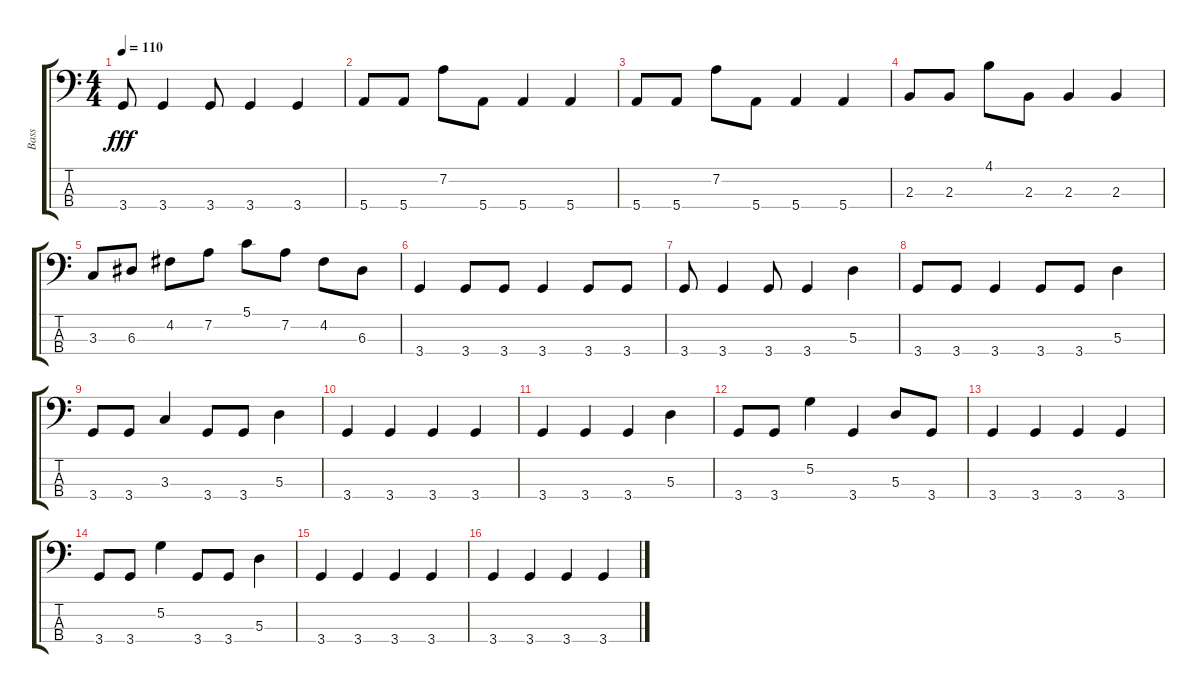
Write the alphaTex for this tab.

\track ("Bass" "Bass") {instrument electricbassfinger}
\staff {score tabs}
\tuning (G2 D2 A1 E1) {hide}
\ts (4 4)
\tempo 110
\clef f4
\ks c
3.4.8{dy fff} 3.4.4 3.4.8 3.4.4 3.4.4 |
5.4.8 5.4.8 7.2.8 5.4.8 5.4.4 5.4.4 |
5.4.8 5.4.8 7.2.8 5.4.8 5.4.4 5.4.4 |
2.3.8 2.3.8 4.1.8 2.3.8 2.3.4 2.3.4 |
3.3.8 6.3.8 4.2.8 7.2.8 5.1.8 7.2.8 4.2.8 6.3.8 |
3.4.4 3.4.8 3.4.8 3.4.4 3.4.8 3.4.8 |
3.4.8 3.4.4 3.4.8 3.4.4 5.3.4 |
3.4.8 3.4.8 3.4.4 3.4.8 3.4.8 5.3.4 |
3.4.8 3.4.8 3.3.4 3.4.8 3.4.8 5.3.4 |
3.4.4 3.4.4 3.4.4 3.4.4 |
3.4.4 3.4.4 3.4.4 5.3.4 |
3.4.8 3.4.8 5.2.4 3.4.4 5.3.8 3.4.8 |
3.4.4 3.4.4 3.4.4 3.4.4 |
3.4.8 3.4.8 5.2.4 3.4.8 3.4.8 5.3.4 |
3.4.4 3.4.4 3.4.4 3.4.4 |
3.4.4 3.4.4 3.4.4 3.4.4
